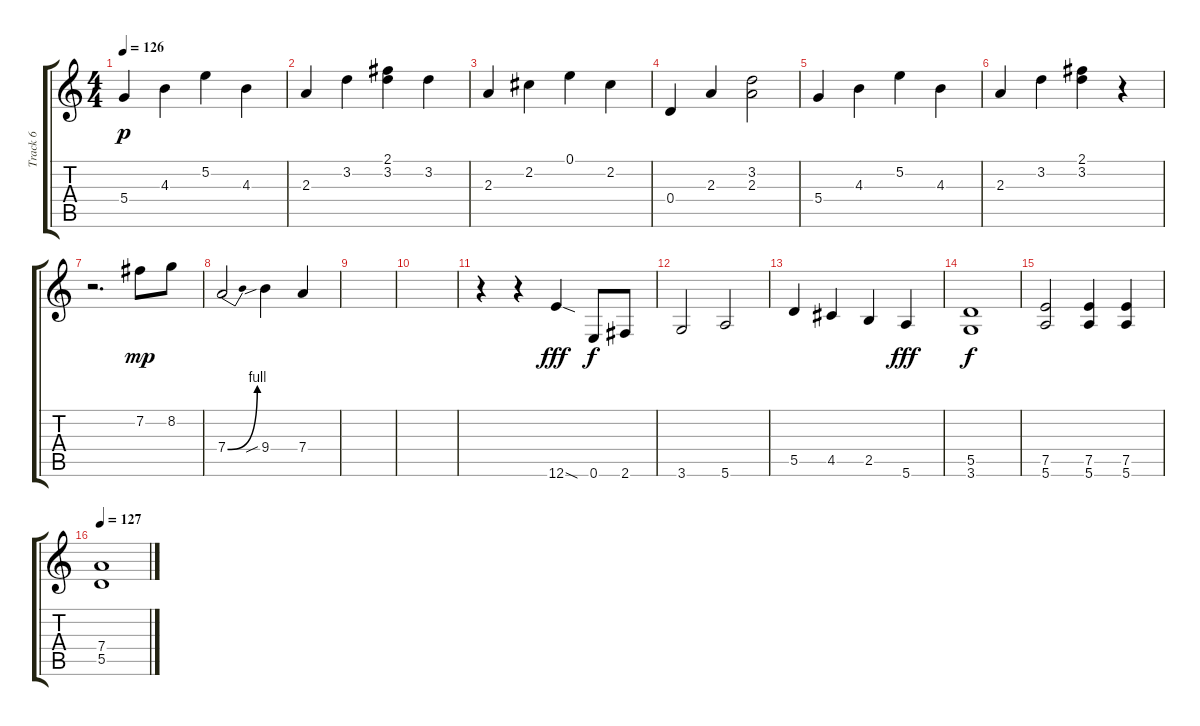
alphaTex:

\track ("Track 6" "Track 6") {instrument distortionguitar}
\staff {score tabs}
\tuning (E4 B3 G3 D3 A2 E2) {hide}
\ts (4 4)
\tempo 126
\clef g2
\ks c
5.4.4{dy p} 4.3.4 5.2.4 4.3.4 |
2.3.4 3.2.4 (2.1 3.2).4 3.2.4 |
2.3.4 2.2.4 0.1.4 2.2.4 |
0.4.4 2.3.4 (3.2 2.3).2 |
5.4.4 4.3.4 5.2.4 4.3.4 |
2.3.4 3.2.4 (2.1 3.2).4 r.4 |
r.2{d volume 1 instrument distortionguitar} 7.2.8{dy mp} 8.2.8 |
7.4{be (bend 0 0 60 4)}.2 9.4{sib}.4 7.4.4 |
|
|
r.4{volume 2 instrument distortionguitar} r.4 12.6{sod}.4{dy fff} 0.6.8{dy f} 2.6.8 |
3.6.2 5.6.2 |
5.5.4 4.5.4 2.5.4 5.6.4{dy fff} |
(5.5 3.6).1{dy f volume 1} |
(7.5 5.6).2 (7.5 5.6).4 (7.5 5.6).4 |
\tempo 127
(7.4 5.5).1{volume 1}
